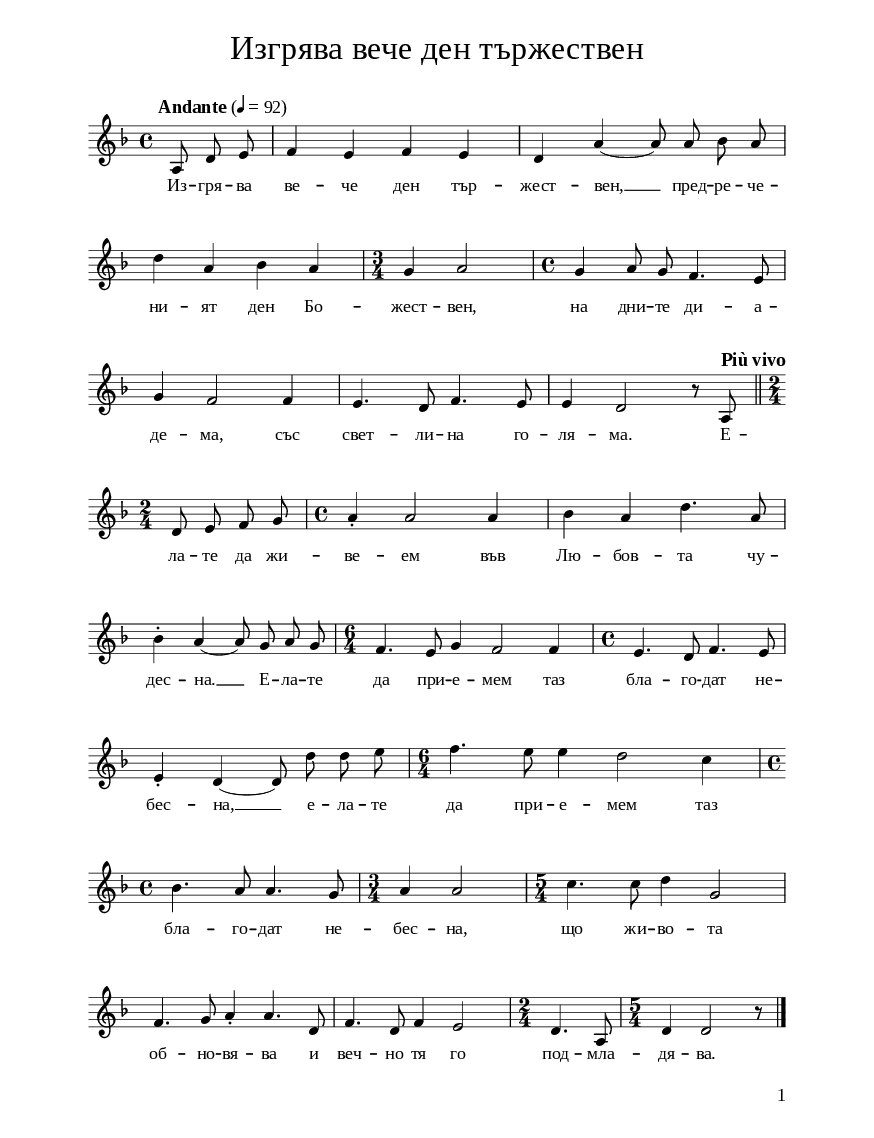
\version "2.24.2"

% include paper part and global functions
\include "include/globals.ily"


"rightBraces022" = \markup {
  \column {
    % repeat braces
    \translate #'(0 . -20.1 )
    \right-brace #18



  }
  \column {
    % repeat numbers
    \translate #'(0 . -20.7 )
    2
  }
}

\bookpart {
  \label #'ref022
  \tocItem \markup "Изгрява вече ден тържествен"
  \include "include/bookpart-paper.ily"
  \score {
    \include "include/score-layout.ily"

    \new Voice \absolute {
      \clef treble
      \key d \minor
      \time 4/4
      \tempoFunc "Andante" 4 "92"
      \autoBeamOff

      \partial 4.

      a8 d'8 e'8 |f'4 e'4 f'4 e'4 |d'4 a'4 ~ a'8 a'8 bes'8 a'8 \break |
      d''4 a'4 bes'4 a'4 |\time 3/4  g'4 a'2 | \time 4/4  g'4 a'8 g'8 f'4. e'8 \break
      g'4 f'2 f'4 |  e'4. d'8 f'4. e'8 | e'4 d'2 r8 \tempo "Più vivo" a8 | \bar "||" \time 2/4 \break
      d'8 e'8 f'8 g'8 | \time 4/4  a'4 \staccato a'2 a'4 | bes'4 a'4 d''4. a'8 \break |
      bes'4 \staccato a'4 ~ a'8 g'8 a'8 g'8 |  \time 6/4  f'4. e'8 g'4 f'2 f'4 | \time 4/4  e'4. d'8 f'4. e'8 \break |
      e'4 \staccato d'4 ~ d'8 d''8 d''8 e''8 | \time 6/4  f''4. e''8 e''4 d''2 c''4 \break
      \time 4/4  bes'4. a'8 a'4. g'8 |  \time 3/4  a'4 a'2 | \time 5/4  c''4. c''8 d''4 g'2 \break |
      f'4. g'8 a'4 \staccato a'4. d'8 | f'4. d'8 f'4 e'2 | \time 2/4 d'4. a8 | \time 5/4 d'4 d'2 r8 \bar "|."
    }
    \addlyrics {
      Из -- гря -- ва ве -- че ден тър -- жест -- вен, __ пред -- ре -- че
      -- ни -- ят ден Бо -- жест -- вен, на дни --
      те ди -- а -- де -- ма, със свет -- ли -- на го
      -- ля -- ма. Е -- ла -- те да жи -- ве -- ем във
      Лю -- бов -- та чу -- дес -- на. __ Е -- ла -- те
      да при -- е -- мем таз бла -- го -- дат не --
      бес -- на, __ е -- ла -- те да при -- е -- мем таз
      бла -- го -- дат не -- бес -- на, що жи -- во --
      та об -- но -- вя -- ва и веч -- но тя го под
      -- мла -- дя -- ва.
    }
    \header {
      title = \titleFunc "Изгрява вече ден тържествен" "Izgrjava veče den tăržestven"
    }

    \midi{}

  } % score

  \pageBreak

  \markup \fontsize #bgCoupletFontSize {
    \hspace #15
    \override #`(baseline-skip . ,bgCoupletBaselineSkip)
    \column {

      \line { 2. И носи Радост за душата, }
      \line {   "   " и прогласява Свободата,}
      \line {   "   " и Мир с Любов пресвята}
      \line {   "   " за всички на Земята. }


      \line { " " }
      \line { "   " \italic {Припев: } }

      \line {   "   "  Елате да живеем }

      \line {   "   " във Любовта чудесна. }

      \line {   "   " Елате да приемем }

      \line {   "   " таз благодат небесна, }

      \line {   "   " що живота обновява }

      \line {   "   " и вечно тя го подмладява. }

      \line { " " }
      \line {  3.  О, ден прекрасен, вечно благо, }
      \line {   "   " кому за тебе не е драго? }
      \line {   "   " За всичките години}
      \line {   "   " по-скоро обнови ни! }

      \line { " " }
      \line { "   " \italic {Припев ... } }
    }
    \"rightBraces022"
  } % markup

} % bookpart
